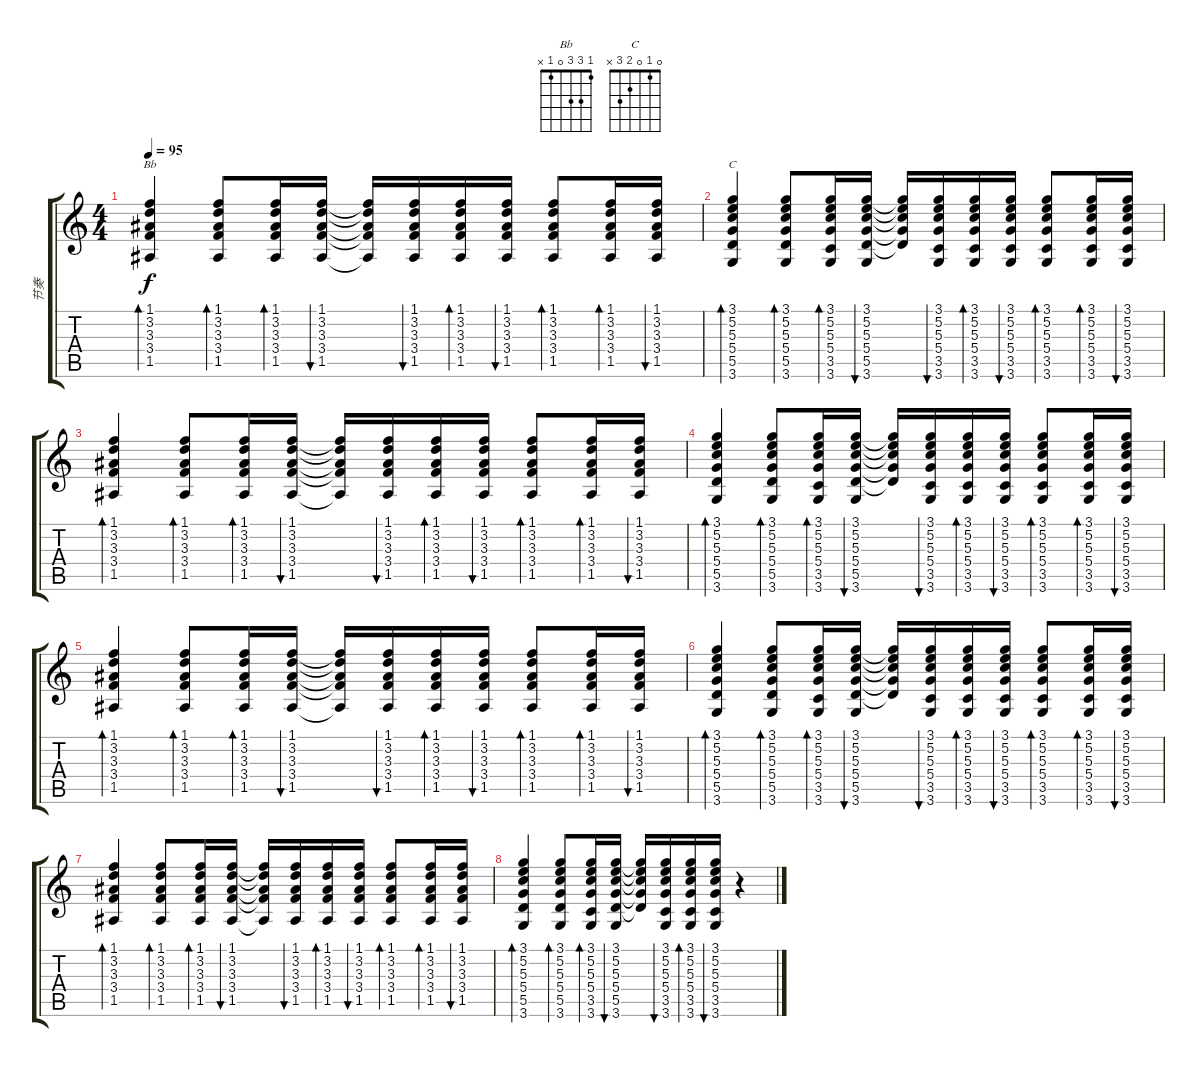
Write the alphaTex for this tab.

\track ("节奏" "节奏") {instrument acousticguitarsteel}
\staff {score tabs}
\tuning (E4 B3 G3 D3 A2 E2) {hide}
\chord ("Bb" 1 3 3 0 1 x)
\chord ("C" 0 1 0 2 3 x)
\ts (4 4)
\tempo 95
\clef g2
\ks c
(1.1 3.2 3.3 3.4 1.5).4{bd 60 ch "Bb" dy f} (1.1 3.2 3.3 3.4 1.5).8{bd 60} (1.1 3.2 3.3 3.4 1.5).16{bd 60} (1.1 3.2 3.3 3.4 1.5).16{bu 60} (1.1{t} 3.2{t} 3.3{t} 3.4{t} 1.5{t}).16 (1.1 3.2 3.3 3.4 1.5).16{bu 60} (1.1 3.2 3.3 3.4 1.5).16{bd 60} (1.1 3.2 3.3 3.4 1.5).16{bu 60} (1.1 3.2 3.3 3.4 1.5).8{bd 60} (1.1 3.2 3.3 3.4 1.5).16{bd 60} (1.1 3.2 3.3 3.4 1.5).16{bu 60} |
(3.1 5.2 5.3 5.4 5.5 3.6).4{bd 60 ch "C"} (3.1 5.2 5.3 5.4 5.5 3.6).8{bd 60} (3.1 5.2 5.3 5.4 3.5 3.6).16{bd 60} (3.1 5.2 5.3 5.4 5.5 3.6).16{bu 60} (3.1{t} 5.2{t} 5.3{t} 5.4{t} 5.5{t}).16 (3.1 5.2 5.3 5.4 3.5 3.6).16{bu 60} (3.1 5.2 5.3 5.4 3.5 3.6).16{bd 60} (3.1 5.2 5.3 5.4 3.5 3.6).16{bu 60} (3.1 5.2 5.3 5.4 3.5 3.6).8{bd 60} (3.1 5.2 5.3 5.4 3.5 3.6).16{bd 60} (3.1 5.2 5.3 5.4 3.5 3.6).16{bu 60} |
(1.1 3.2 3.3 3.4 1.5).4{bd 60} (1.1 3.2 3.3 3.4 1.5).8{bd 60} (1.1 3.2 3.3 3.4 1.5).16{bd 60} (1.1 3.2 3.3 3.4 1.5).16{bu 60} (1.1{t} 3.2{t} 3.3{t} 3.4{t} 1.5{t}).16 (1.1 3.2 3.3 3.4 1.5).16{bu 60} (1.1 3.2 3.3 3.4 1.5).16{bd 60} (1.1 3.2 3.3 3.4 1.5).16{bu 60} (1.1 3.2 3.3 3.4 1.5).8{bd 60} (1.1 3.2 3.3 3.4 1.5).16{bd 60} (1.1 3.2 3.3 3.4 1.5).16{bu 60} |
(3.1 5.2 5.3 5.4 5.5 3.6).4{bd 60} (3.1 5.2 5.3 5.4 5.5 3.6).8{bd 60} (3.1 5.2 5.3 5.4 3.5 3.6).16{bd 60} (3.1 5.2 5.3 5.4 5.5 3.6).16{bu 60} (3.1{t} 5.2{t} 5.3{t} 5.4{t} 5.5{t}).16 (3.1 5.2 5.3 5.4 3.5 3.6).16{bu 60} (3.1 5.2 5.3 5.4 3.5 3.6).16{bd 60} (3.1 5.2 5.3 5.4 3.5 3.6).16{bu 60} (3.1 5.2 5.3 5.4 3.5 3.6).8{bd 60} (3.1 5.2 5.3 5.4 3.5 3.6).16{bd 60} (3.1 5.2 5.3 5.4 3.5 3.6).16{bu 60} |
(1.1 3.2 3.3 3.4 1.5).4{bd 60} (1.1 3.2 3.3 3.4 1.5).8{bd 60} (1.1 3.2 3.3 3.4 1.5).16{bd 60} (1.1 3.2 3.3 3.4 1.5).16{bu 60} (1.1{t} 3.2{t} 3.3{t} 3.4{t} 1.5{t}).16 (1.1 3.2 3.3 3.4 1.5).16{bu 60} (1.1 3.2 3.3 3.4 1.5).16{bd 60} (1.1 3.2 3.3 3.4 1.5).16{bu 60} (1.1 3.2 3.3 3.4 1.5).8{bd 60} (1.1 3.2 3.3 3.4 1.5).16{bd 60} (1.1 3.2 3.3 3.4 1.5).16{bu 60} |
(3.1 5.2 5.3 5.4 5.5 3.6).4{bd 60} (3.1 5.2 5.3 5.4 5.5 3.6).8{bd 60} (3.1 5.2 5.3 5.4 3.5 3.6).16{bd 60} (3.1 5.2 5.3 5.4 5.5 3.6).16{bu 60} (3.1{t} 5.2{t} 5.3{t} 5.4{t} 5.5{t}).16 (3.1 5.2 5.3 5.4 3.5 3.6).16{bu 60} (3.1 5.2 5.3 5.4 3.5 3.6).16{bd 60} (3.1 5.2 5.3 5.4 3.5 3.6).16{bu 60} (3.1 5.2 5.3 5.4 3.5 3.6).8{bd 60} (3.1 5.2 5.3 5.4 3.5 3.6).16{bd 60} (3.1 5.2 5.3 5.4 3.5 3.6).16{bu 60} |
(1.1 3.2 3.3 3.4 1.5).4{bd 60} (1.1 3.2 3.3 3.4 1.5).8{bd 60} (1.1 3.2 3.3 3.4 1.5).16{bd 60} (1.1 3.2 3.3 3.4 1.5).16{bu 60} (1.1{t} 3.2{t} 3.3{t} 3.4{t} 1.5{t}).16 (1.1 3.2 3.3 3.4 1.5).16{bu 60} (1.1 3.2 3.3 3.4 1.5).16{bd 60} (1.1 3.2 3.3 3.4 1.5).16{bu 60} (1.1 3.2 3.3 3.4 1.5).8{bd 60} (1.1 3.2 3.3 3.4 1.5).16{bd 60} (1.1 3.2 3.3 3.4 1.5).16{bu 60} |
(3.1 5.2 5.3 5.4 5.5 3.6).4{bd 60} (3.1 5.2 5.3 5.4 5.5 3.6).8{bd 60} (3.1 5.2 5.3 5.4 3.5 3.6).16{bd 60} (3.1 5.2 5.3 5.4 5.5 3.6).16{bu 60} (3.1{t} 5.2{t} 5.3{t} 5.4{t} 5.5{t}).16 (3.1 5.2 5.3 5.4 3.5 3.6).16{bu 60} (3.1 5.2 5.3 5.4 3.5 3.6).16{bd 60} (3.1 5.2 5.3 5.4 3.5 3.6).16{bu 60} r.4
